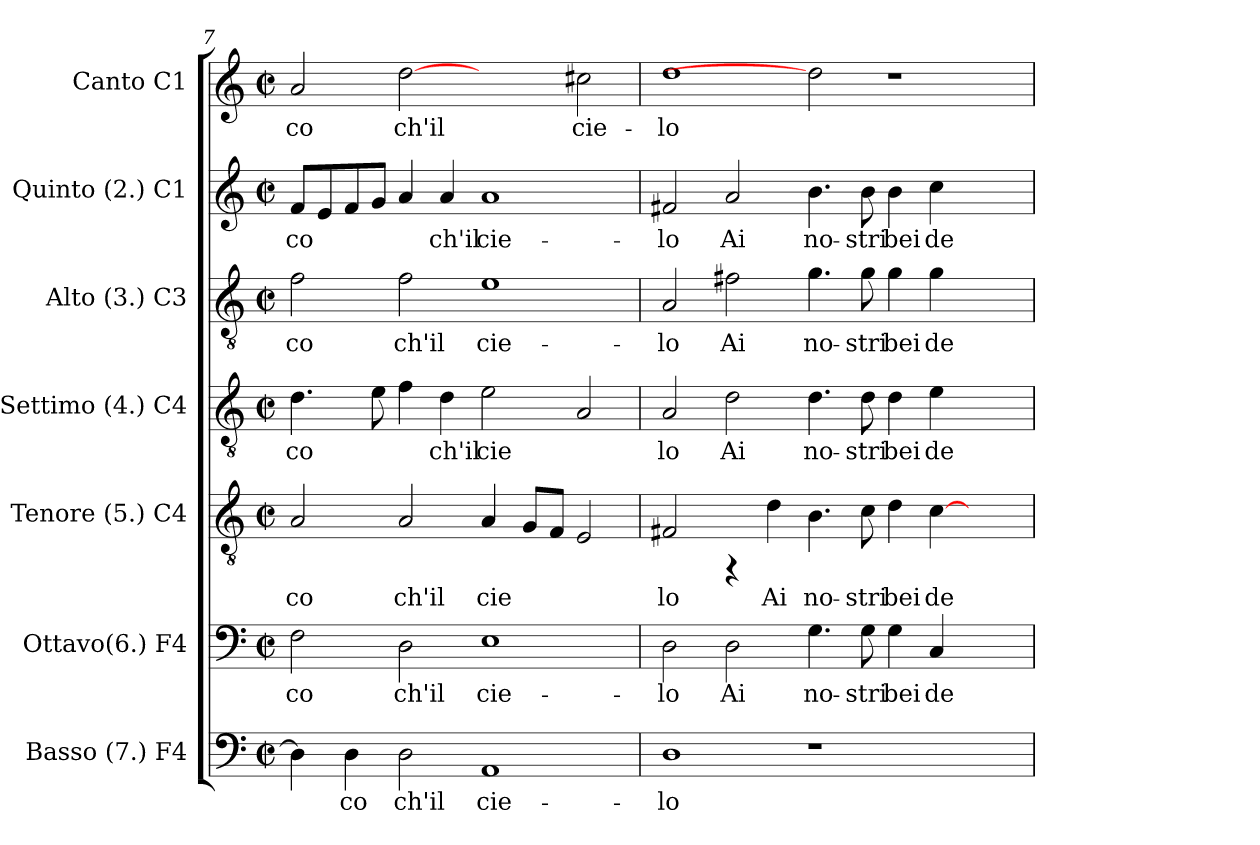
**kern	**text	**kern	**text	**kern	**text	**kern	**text	**kern	**text	**kern	**text	**kern	**text
*part7	*part7	*part6	*part6	*part5	*part5	*part4	*part4	*part3	*part3	*part2	*part2	*part1	*part1
*staff7	*staff7	*staff6	*staff6	*staff5	*staff5	*staff4	*staff4	*staff3	*staff3	*staff2	*staff2	*staff1	*staff1
*I"Basso (7.)  F4	*	*I"Ottavo(6.)  F4	*	*I"Tenore (5.)  C4	*	*I"Settimo (4.)  C4	*	*I"Alto (3.)  C3	*	*I"Quinto (2.)  C1	*	*I"Canto  C1	*
*	*	*	*	*I'T	*	*	*	*I'A	*	*	*	*I'C	*
*clefF4	*	*clefF4	*	*clefGv2	*	*clefGv2	*	*clefGv2	*	*clefG2	*	*clefG2	*
*k[]	*	*k[]	*	*k[]	*	*k[]	*	*k[]	*	*k[]	*	*k[]	*
*C:	*	*C:	*	*C:	*	*C:	*	*C:	*	*C:	*	*C:	*
*M2/2	*	*M2/2	*	*M2/2	*	*M2/2	*	*M2/2	*	*M2/2	*	*M2/2	*
*met(c|)	*	*met(c|)	*	*met(c|)	*	*met(c|)	*	*met(c|)	*	*met(c|)	*	*met(c|)	*
=7	=7	=7	=7	=7	=7	=7	=7	=7	=7	=7	=7	=7	=7
!	!LO:LY:b:cj	!	!LO:LY:b:cj	!	!LO:LY:b:cj	!	!LO:LY:b:cj	!	!LO:LY:b:cj	!	!LO:LY:b:cj	!	!LO:LY:b:cj
4D\]	--	2F\	-co	2A/	-co	4.d\	-co	2f\	-co	8f/L	-co	2a/	-co
!	!	!	!	!	!	!	!	!	!	!	!LO:LY:b:cj	!	!
.	.	.	.	.	.	.	.	.	.	8e/	.	.	.
!	!LO:LY:b:cj	!	!	!	!	!	!	!	!	!	!LO:LY:b:cj	!	!
4D\	-co	.	.	.	.	.	.	.	.	8f/	.	.	.
!	!	!	!	!	!	!	!LO:LY:b:cj	!	!	!	!LO:LY:b:cj	!	!
.	.	.	.	.	.	8e\	.	.	.	8g/J	.	.	.
!	!LO:LY:b:cj	!	!LO:LY:b:cj	!	!LO:LY:b:cj	!	!LO:LY:b:cj	!	!LO:LY:b:cj	!	!LO:LY:b:cj	!	!LO:LY:b:cj
2D\	ch'il	2D\	ch'il	2A/	ch'il	4f\	.	2f\	ch'il	4a/	.	[2dd	ch'il
!	!	!	!	!	!	!	!LO:LY:b:cj	!	!	!	!LO:LY:b:cj	!	!
.	.	.	.	.	.	4d\	ch'il	.	.	4a/	ch'il	.	.
!	!LO:LY:b:cj	!	!LO:LY:b:cj	!	!LO:LY:b:cj	!	!LO:LY:b:cj	!	!LO:LY:b:cj	!	!LO:LY:b:cj	!	!
1AA	cie-	1E	cie-	4A/	cie-	2e\	cie-	1e	cie-	1a	cie-	2ryy	.
!	!	!	!	!	!LO:LY:b:cj	!	!	!	!	!	!	!	!
.	.	.	.	8G/L	--	.	.	.	.	.	.	.	.
!	!	!	!	!	!LO:LY:b:cj	!	!	!	!	!	!	!	!
.	.	.	.	8F/J	--	.	.	.	.	.	.	.	.
!	!	!	!	!	!LO:LY:b:cj	!	!LO:LY:b:cj	!	!	!	!	!	!LO:LY:b:cj
.	.	.	.	2E/	--	2A/	--	.	.	.	.	2cc#X\	cie-
=8	=8	=8	=8	=8	=8	=8	=8	=8	=8	=8	=8	=8	=8
!	!LO:LY:b:cj	!	!LO:LY:b:cj	!	!LO:LY:b:cj	!	!LO:LY:b:cj	!	!LO:LY:b:cj	!	!LO:LY:b:cj	!	!LO:LY:b:cj
1D	-lo	2D\	-lo	2F#X/	-lo	2A/	-lo	2A/	-lo	2f#X/	-lo	1dd	-lo
!	!	!	!LO:LY:b:cj	!	!	!	!LO:LY:b:cj	!	!LO:LY:b:cj	!	!LO:LY:b:cj	!	!
.	.	2D\	Ai	4rFF	.	2d\	Ai	2f#X\	Ai	2a/	Ai	.	.
!	!	!	!	!	!LO:LY:b:cj	!	!	!	!	!	!	!	!
.	.	.	.	4d\	Ai	.	.	.	.	.	.	.	.
!	!	!	!LO:LY:b:cj	!	!LO:LY:b:cj	!	!LO:LY:b:cj	!	!LO:LY:b:cj	!	!LO:LY:b:cj	!	!
1r	.	4.G\	no-	4.B\	no-	4.d\	no-	4.g\	no-	4.b\	no-	2dd]	.
!	!	!	!LO:LY:b:cj	!	!LO:LY:b:cj	!	!LO:LY:b:cj	!	!LO:LY:b:cj	!	!LO:LY:b:cj	!	!
.	.	8G\	-stri	8c\	-stri	8d\	-stri	8g\	-stri	8b\	-stri	.	.
!	!	!	!LO:LY:b:cj	!	!LO:LY:b:cj	!	!LO:LY:b:cj	!	!LO:LY:b:cj	!	!LO:LY:b:cj	!	!
.	.	4G\	bei	4d\	bei	4d\	bei	4g\	bei	4b\	bei	1r	.
!	!	!	!LO:LY:b:cj	!	!LO:LY:b:cj	!	!LO:LY:b:cj	!	!LO:LY:b:cj	!	!LO:LY:b:cj	!	!
.	.	4C/	de-	[>4c\	de-	4e\	de-	4g\	de-	4cc\	de-	.	.
2ryy	.	2ryy	.	2ryy	.	2ryy	.	2ryy	.	2ryy	.	.	.
=	=	=	=	=	=	=	=	=	=	=	=	=	=
*-	*-	*-	*-	*-	*-	*-	*-	*-	*-	*-	*-	*-	*-
